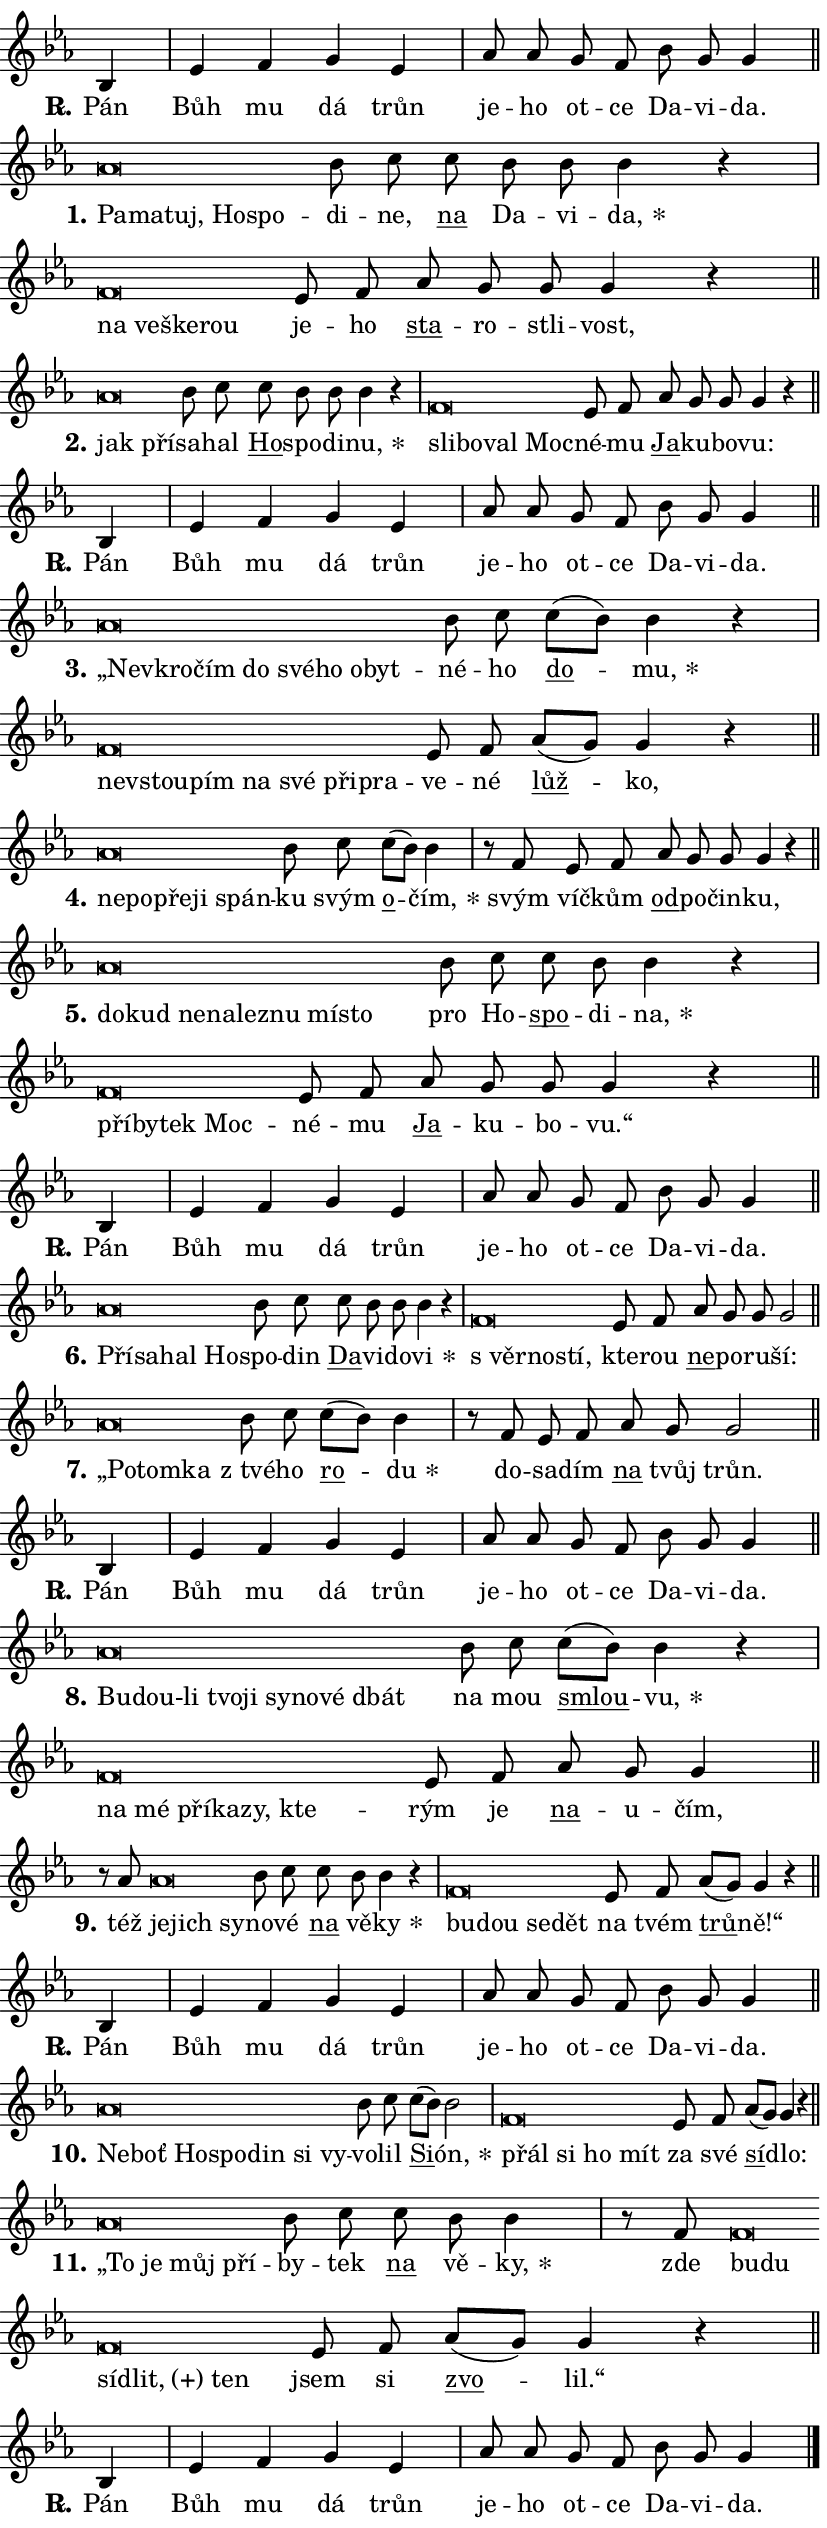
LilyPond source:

\version "2.24.0"
\header { tagline = "" }
\paper {
  indent = 0\cm
  top-margin = 0\cm
  right-margin = 0.13\cm % to fit lyric hyphens
  bottom-margin = 0\cm
  left-margin = 0\cm
  paper-width = 14\cm
  page-breaking = #ly:one-page-breaking
  system-system-spacing.basic-distance = #11
  score-system-spacing.basic-distance = #11
  ragged-last = ##f
}


%% Author: Thomas Morley
%% https://lists.gnu.org/archive/html/lilypond-user/2020-05/msg00002.html
#(define (line-position grob)
"Returns position of @var[grob} in current system:
   @code{'start}, if at first time-step
   @code{'end}, if at last time-step
   @code{'middle} otherwise
"
  (let* ((col (ly:item-get-column grob))
         (ln (ly:grob-object col 'left-neighbor))
         (rn (ly:grob-object col 'right-neighbor))
         (col-to-check-left (if (ly:grob? ln) ln col))
         (col-to-check-right (if (ly:grob? rn) rn col))
         (break-dir-left
           (and
             (ly:grob-property col-to-check-left 'non-musical #f)
             (ly:item-break-dir col-to-check-left)))
         (break-dir-right
           (and
             (ly:grob-property col-to-check-right 'non-musical #f)
             (ly:item-break-dir col-to-check-right))))
        (cond ((eqv? 1 break-dir-left) 'start)
              ((eqv? -1 break-dir-right) 'end)
              (else 'middle))))

#(define (tranparent-at-line-position vctor)
  (lambda (grob)
  "Relying on @code{line-position} select the relevant enry from @var{vctor}.
Used to determine transparency,"
    (case (line-position grob)
      ((end) (not (vector-ref vctor 0)))
      ((middle) (not (vector-ref vctor 1)))
      ((start) (not (vector-ref vctor 2))))))

noteHeadBreakVisibility =
#(define-music-function (break-visibility)(vector?)
"Makes @code{NoteHead}s transparent relying on @var{break-visibility}"
#{
  \override NoteHead.transparent =
    #(tranparent-at-line-position break-visibility)
#})

#(define delete-ledgers-for-transparent-note-heads
  (lambda (grob)
    "Reads whether a @code{NoteHead} is transparent.
If so this @code{NoteHead} is removed from @code{'note-heads} from
@var{grob}, which is supposed to be @code{LedgerLineSpanner}.
As a result ledgers are not printed for this @code{NoteHead}"
    (let* ((nhds-array (ly:grob-object grob 'note-heads))
           (nhds-list
             (if (ly:grob-array? nhds-array)
                 (ly:grob-array->list nhds-array)
                 '()))
           ;; Relies on the transparent-property being done before
           ;; Staff.LedgerLineSpanner.after-line-breaking is executed.
           ;; This is fragile ...
           (to-keep
             (remove
               (lambda (nhd)
                 (ly:grob-property nhd 'transparent #f))
               nhds-list)))
      ;; TODO find a better method to iterate over grob-arrays, similiar
      ;; to filter/remove etc for lists
      ;; For now rebuilt from scratch
      (set! (ly:grob-object grob 'note-heads)  '())
      (for-each
        (lambda (nhd)
          (ly:pointer-group-interface::add-grob grob 'note-heads nhd))
        to-keep))))

squashNotes = {
  \override NoteHead.X-extent = #'(-0.2 . 0.2)
  \override NoteHead.Y-extent = #'(-0.75 . 0)
  \override NoteHead.stencil =
    #(lambda (grob)
       (let ((pos (ly:grob-property grob 'staff-position)))
         (begin
           (if (< pos -7) (display "ERROR: Lower brevis then expected\n") (display ""))
           (if (<= pos -6) ly:text-interface::print ly:note-head::print))))
}
unSquashNotes = {
  \revert NoteHead.X-extent
  \revert NoteHead.Y-extent
  \revert NoteHead.stencil
}

hideNotes = \noteHeadBreakVisibility #begin-of-line-visible
unHideNotes = \noteHeadBreakVisibility #all-visible

% work-around for resetting accidentals
% https://lilypond.org/doc/v2.23/Documentation/notation/displaying-rhythms#unmetered-music
cadenzaMeasure = {
  \cadenzaOff
  \partial 1024 s1024
  \cadenzaOn
}

#(define-markup-command (accent layout props text) (markup?)
  "Underline accented syllable"
  (interpret-markup layout props
    #{\markup \override #'(offset . 4.3) \underline { #text }#}))

responsum = \markup \concat {
  "R" \hspace #-1.05 \path #0.1 #'((moveto 0 0.07) (lineto 0.9 0.8)) \hspace #0.05 "."
}

spaceSize = #0.6828661417322834 % exact space size for TeX Gyre Schola

\layout {
  \context {
    \Staff
    \remove "Time_signature_engraver"
    \override LedgerLineSpanner.after-line-breaking = #delete-ledgers-for-transparent-note-heads
  }
  \context {
    \Lyrics {
      \override LyricSpace.minimum-distance = \spaceSize
      \override LyricText.font-name = #"TeX Gyre Schola"
      \override LyricText.font-size = 1
      \override StanzaNumber.font-name = #"TeX Gyre Schola Bold"
      \override StanzaNumber.font-size = 1
    }
  }
  \context {
    \Score 
    \override NoteHead.text =
      #(lambda (grob) 
        (let ((pos (ly:grob-property grob 'staff-position)))
          #{\markup {
            \combine
              \halign #-0.55 \raise #(if (= pos -6) 0 0.5) \override #'(thickness . 2) \draw-line #'(3.2 . 0)
              \musicglyph "noteheads.sM1"
          }#}))
  }
}

% magnetic-lyrics.ily
%
%   written by
%     Jean Abou Samra <jean@abou-samra.fr>
%     Werner Lemberg <wl@gnu.org>
%
%   adapted by
%     Jiri Hon <jiri.hon@gmail.com>
%
% Version 2022-Apr-15

% https://www.mail-archive.com/lilypond-user@gnu.org/msg149350.html

#(define (Left_hyphen_pointer_engraver context)
   "Collect syllable-hyphen-syllable occurrences in lyrics and store
them in properties.  This engraver only looks to the left.  For
example, if the lyrics input is @code{foo -- bar}, it does the
following.

@itemize @bullet
@item
Set the @code{text} property of the @code{LyricHyphen} grob between
@q{foo} and @q{bar} to @code{foo}.

@item
Set the @code{left-hyphen} property of the @code{LyricText} grob with
text @q{foo} to the @code{LyricHyphen} grob between @q{foo} and
@q{bar}.
@end itemize

Use this auxiliary engraver in combination with the
@code{lyric-@/text::@/apply-@/magnetic-@/offset!} hook."
   (let ((hyphen #f)
         (text #f))
     (make-engraver
      (acknowledgers
       ((lyric-syllable-interface engraver grob source-engraver)
        (set! text grob)))
      (end-acknowledgers
       ((lyric-hyphen-interface engraver grob source-engraver)
        ;(when (not (grob::has-interface grob 'lyric-space-interface))
          (set! hyphen grob)));)
      ((stop-translation-timestep engraver)
       (when (and text hyphen)
         (ly:grob-set-object! text 'left-hyphen hyphen))
       (set! text #f)
       (set! hyphen #f)))))

#(define (lyric-text::apply-magnetic-offset! grob)
   "If the space between two syllables is less than the value in
property @code{LyricText@/.details@/.squash-threshold}, move the right
syllable to the left so that it gets concatenated with the left
syllable.

Use this function as a hook for
@code{LyricText@/.after-@/line-@/breaking} if the
@code{Left_@/hyphen_@/pointer_@/engraver} is active."
   (let ((hyphen (ly:grob-object grob 'left-hyphen #f)))
     (when hyphen
       (let ((left-text (ly:spanner-bound hyphen LEFT)))
         (when (grob::has-interface left-text 'lyric-syllable-interface)
           (let* ((common (ly:grob-common-refpoint grob left-text X))
                  (this-x-ext (ly:grob-extent grob common X))
                  (left-x-ext
                   (begin
                     ;; Trigger magnetism for left-text.
                     (ly:grob-property left-text 'after-line-breaking)
                     (ly:grob-extent left-text common X)))
                  ;; `delta` is the gap width between two syllables.
                  (delta (- (interval-start this-x-ext)
                            (interval-end left-x-ext)))
                  (details (ly:grob-property grob 'details))
                  (threshold (assoc-get 'squash-threshold details 0.2)))
             (when (< delta threshold)
               (let* (;; We have to manipulate the input text so that
                      ;; ligatures crossing syllable boundaries are not
                      ;; disabled.  For languages based on the Latin
                      ;; script this is essentially a beautification.
                      ;; However, for non-Western scripts it can be a
                      ;; necessity.
                      (lt (ly:grob-property left-text 'text))
                      (rt (ly:grob-property grob 'text))
                      (is-space (grob::has-interface hyphen 'lyric-space-interface))
                      (space (if is-space " " ""))
                      (extra-delta (if is-space spaceSize 0))
                      ;; Append new syllable.
                      (ltrt-space (if (and (string? lt) (string? rt))
                                (string-append lt space rt)
                                (make-concat-markup (list lt space rt))))
                      ;; Right-align `ltrt` to the right side.
                      (ltrt-space-markup (grob-interpret-markup
                               grob
                               (make-translate-markup
                                (cons (interval-length this-x-ext) 0)
                                (make-right-align-markup ltrt-space)))))
                 (begin
                   ;; Don't print `left-text`.
                   (ly:grob-set-property! left-text 'stencil #f)
                   ;; Set text and stencil (which holds all collected
                   ;; syllables so far) and shift it to the left.
                   (ly:grob-set-property! grob 'text ltrt-space)
                   (ly:grob-set-property! grob 'stencil ltrt-space-markup)
                   (ly:grob-translate-axis! grob (- (- delta extra-delta)) X))))))))))


#(define (lyric-hyphen::displace-bounds-first grob)
   ;; Make very sure this callback isn't triggered too early.
   (let ((left (ly:spanner-bound grob LEFT))
         (right (ly:spanner-bound grob RIGHT)))
     (ly:grob-property left 'after-line-breaking)
     (ly:grob-property right 'after-line-breaking)
     (ly:lyric-hyphen::print grob)))

squashThreshold = #0.4

\layout {
  \context {
    \Lyrics
    \consists #Left_hyphen_pointer_engraver
    \override LyricText.after-line-breaking =
      #lyric-text::apply-magnetic-offset!
    \override LyricHyphen.stencil = #lyric-hyphen::displace-bounds-first
    \override LyricText.details.squash-threshold = \squashThreshold
    \override LyricHyphen.minimum-distance = 0
    \override LyricHyphen.minimum-length = \squashThreshold
  }
}

squashText = \override LyricText.details.squash-threshold = 9999
unSquashText = \override LyricText.details.squash-threshold = \squashThreshold

leftText = \override LyricText.self-alignment-X = #LEFT
unLeftText = \revert LyricText.self-alignment-X

starOffset = #(lambda (grob) 
                (let ((x_offset (ly:self-alignment-interface::aligned-on-x-parent grob)))
                  (if (= x_offset 0) 0 (+ x_offset 1.2))))

star = #(define-music-function (syllable)(string?)
"Append star separator at the end of a syllable"
#{
  \once \override LyricText.X-offset = #starOffset
  \lyricmode { \markup {
    #syllable
    \override #'((font-name . "TeX Gyre Schola Bold")) \hspace #0.2 \lower #0.65 \larger "*"
  } }
#})

starAccent = #(define-music-function (syllable)(string?)
"Append star separator at the end of a syllable and make accent"
#{
  \once \override LyricText.X-offset = #starOffset
  \lyricmode { \markup {
    \accent #syllable
    \override #'((font-name . "TeX Gyre Schola Bold")) \hspace #0.2 \lower #0.65 \larger "*"
  } }
#})

breath = #(define-music-function (syllable)(string?)
"Append breathing indicator at the end of a syllable"
#{
  \lyricmode { \markup { #syllable "+" } }
#})

optionalBreath = #(define-music-function (syllable)(string?)
"Append optional breathing indicator at the end of a syllable"
#{
  \lyricmode { \markup { #syllable "(+)" } }
#})


\score {
    <<
        \new Voice = "melody" { \cadenzaOn \key es \major \relative { bes4 \cadenzaMeasure \bar "|" es f g es \cadenzaMeasure \bar "|" as8 as g f bes g g4 \cadenzaMeasure \bar "||" \break } }
        \new Lyrics \lyricsto "melody" { \lyricmode { \set stanza = \responsum
Pán Bůh mu dá trůn je -- ho ot -- ce Da -- vi -- da. } }
    >>
    \layout {}
}

\score {
    <<
        \new Voice = "melody" { \cadenzaOn \key es \major \relative { \squashNotes as'\breve*1/16 \hideNotes \breve*1/16 \bar "" \breve*1/16 \bar "" \breve*1/16 \breve*1/16 \bar "" \unHideNotes \unSquashNotes bes8 c \bar "" c bes bes bes4 r \cadenzaMeasure \bar "|" \squashNotes f\breve*1/16 \hideNotes \breve*1/16 \bar "" \breve*1/16 \breve*1/16 \bar "" \unHideNotes \unSquashNotes es8 f \bar "" as g g g4 r \cadenzaMeasure \bar "||" \break } }
        \new Lyrics \lyricsto "melody" { \lyricmode { \set stanza = "1."
\leftText Pa -- \squashText ma -- tuj, Ho -- spo -- \unLeftText \unSquashText di -- ne, \markup \accent na Da -- vi -- \star da, \leftText na \squashText ve -- ške -- rou \unLeftText \unSquashText je -- ho \markup \accent sta -- ro -- stli -- vost, } }
    >>
    \layout {}
}

\score {
    <<
        \new Voice = "melody" { \cadenzaOn \key es \major \relative { \squashNotes as'\breve*1/16 \hideNotes \breve*1/16 \bar "" \unHideNotes \unSquashNotes bes8 c \bar "" c bes bes bes4 r \cadenzaMeasure \bar "|" \squashNotes f\breve*1/16 \hideNotes \breve*1/16 \bar "" \breve*1/16 \breve*1/16 \bar "" \unHideNotes \unSquashNotes es8 f \bar "" as g g g4 r \cadenzaMeasure \bar "||" \break } }
        \new Lyrics \lyricsto "melody" { \lyricmode { \set stanza = "2."
\leftText jak \squashText pří -- \unLeftText \unSquashText sa -- hal \markup \accent Ho -- spo -- di -- \star nu, \leftText sli -- \squashText bo -- val Moc -- \unLeftText \unSquashText né -- mu \markup \accent Ja -- ku -- bo -- vu: } }
    >>
    \layout {}
}

\score {
    <<
        \new Voice = "melody" { \cadenzaOn \key es \major \relative { bes4 \cadenzaMeasure \bar "|" es f g es \cadenzaMeasure \bar "|" as8 as g f bes g g4 \cadenzaMeasure \bar "||" \break } }
        \new Lyrics \lyricsto "melody" { \lyricmode { \set stanza = \responsum
Pán Bůh mu dá trůn je -- ho ot -- ce Da -- vi -- da. } }
    >>
    \layout {}
}

\score {
    <<
        \new Voice = "melody" { \cadenzaOn \key es \major \relative { \squashNotes as'\breve*1/16 \hideNotes \breve*1/16 \bar "" \breve*1/16 \bar "" \breve*1/16 \bar "" \breve*1/16 \bar "" \breve*1/16 \bar "" \breve*1/16 \breve*1/16 \bar "" \unHideNotes \unSquashNotes bes8 c \bar "" c[( bes)] bes4 r \cadenzaMeasure \bar "|" \squashNotes f\breve*1/16 \hideNotes \breve*1/16 \bar "" \breve*1/16 \bar "" \breve*1/16 \bar "" \breve*1/16 \bar "" \breve*1/16 \breve*1/16 \bar "" \unHideNotes \unSquashNotes es8 f \bar "" as[( g)] g4 r \cadenzaMeasure \bar "||" \break } }
        \new Lyrics \lyricsto "melody" { \lyricmode { \set stanza = "3."
\leftText „Ne -- \squashText vkro -- čím do své -- ho o -- byt -- \unLeftText \unSquashText né -- ho \markup \accent do -- \star mu, \leftText ne -- \squashText vstou -- pím na své při -- pra -- \unLeftText \unSquashText ve -- né \markup \accent lůž -- ko, } }
    >>
    \layout {}
}

\score {
    <<
        \new Voice = "melody" { \cadenzaOn \key es \major \relative { \squashNotes as'\breve*1/16 \hideNotes \breve*1/16 \bar "" \breve*1/16 \bar "" \breve*1/16 \breve*1/16 \bar "" \unHideNotes \unSquashNotes bes8 c \bar "" c[( bes)] bes4 \cadenzaMeasure \bar "|" r8 f8 es8 f \bar "" as g g g4 r \cadenzaMeasure \bar "||" \break } }
        \new Lyrics \lyricsto "melody" { \lyricmode { \set stanza = "4."
\leftText ne -- \squashText po -- pře -- ji spán -- \unLeftText \unSquashText ku svým \markup \accent o -- \star čím, svým víč -- kům \markup \accent od -- po -- čin -- ku, } }
    >>
    \layout {}
}

\score {
    <<
        \new Voice = "melody" { \cadenzaOn \key es \major \relative { \squashNotes as'\breve*1/16 \hideNotes \breve*1/16 \bar "" \breve*1/16 \bar "" \breve*1/16 \bar "" \breve*1/16 \bar "" \breve*1/16 \bar "" \breve*1/16 \breve*1/16 \bar "" \unHideNotes \unSquashNotes bes8 c \bar "" c bes bes4 r \cadenzaMeasure \bar "|" \squashNotes f\breve*1/16 \hideNotes \breve*1/16 \bar "" \breve*1/16 \breve*1/16 \bar "" \unHideNotes \unSquashNotes es8 f \bar "" as g g g4 r \cadenzaMeasure \bar "||" \break } }
        \new Lyrics \lyricsto "melody" { \lyricmode { \set stanza = "5."
\leftText do -- \squashText kud ne -- na -- lez -- nu mí -- sto \unLeftText \unSquashText pro Ho -- \markup \accent spo -- di -- \star na, \leftText pří -- \squashText by -- tek Moc -- \unLeftText \unSquashText né -- mu \markup \accent Ja -- ku -- bo -- vu.“ } }
    >>
    \layout {}
}

\score {
    <<
        \new Voice = "melody" { \cadenzaOn \key es \major \relative { bes4 \cadenzaMeasure \bar "|" es f g es \cadenzaMeasure \bar "|" as8 as g f bes g g4 \cadenzaMeasure \bar "||" \break } }
        \new Lyrics \lyricsto "melody" { \lyricmode { \set stanza = \responsum
Pán Bůh mu dá trůn je -- ho ot -- ce Da -- vi -- da. } }
    >>
    \layout {}
}

\score {
    <<
        \new Voice = "melody" { \cadenzaOn \key es \major \relative { \squashNotes as'\breve*1/16 \hideNotes \breve*1/16 \bar "" \breve*1/16 \breve*1/16 \bar "" \unHideNotes \unSquashNotes bes8 c \bar "" c bes bes bes4 r \cadenzaMeasure \bar "|" \squashNotes f\breve*1/16 \hideNotes \breve*1/16 \breve*1/16 \bar "" \unHideNotes \unSquashNotes es8 f \bar "" as g g g2 \cadenzaMeasure \bar "||" \break } }
        \new Lyrics \lyricsto "melody" { \lyricmode { \set stanza = "6."
\leftText Pří -- \squashText sa -- hal Ho -- \unLeftText \unSquashText spo -- din \markup \accent Da -- vi -- do -- \star vi \leftText "s věr" -- \squashText no -- stí, \unLeftText \unSquashText kte -- rou \markup \accent ne -- po -- ru -- ší: } }
    >>
    \layout {}
}

\score {
    <<
        \new Voice = "melody" { \cadenzaOn \key es \major \relative { \squashNotes as'\breve*1/16 \hideNotes \breve*1/16 \breve*1/16 \bar "" \unHideNotes \unSquashNotes bes8 c \bar "" c[( bes)] bes4 \cadenzaMeasure \bar "|" r8 f es8 f \bar "" as g g2 \cadenzaMeasure \bar "||" \break } }
        \new Lyrics \lyricsto "melody" { \lyricmode { \set stanza = "7."
\leftText „Po -- \squashText tom -- ka \unLeftText \unSquashText "z tvé" -- ho \markup \accent ro -- \star du do -- sa -- dím \markup \accent na tvůj trůn. } }
    >>
    \layout {}
}

\score {
    <<
        \new Voice = "melody" { \cadenzaOn \key es \major \relative { bes4 \cadenzaMeasure \bar "|" es f g es \cadenzaMeasure \bar "|" as8 as g f bes g g4 \cadenzaMeasure \bar "||" \break } }
        \new Lyrics \lyricsto "melody" { \lyricmode { \set stanza = \responsum
Pán Bůh mu dá trůn je -- ho ot -- ce Da -- vi -- da. } }
    >>
    \layout {}
}

\score {
    <<
        \new Voice = "melody" { \cadenzaOn \key es \major \relative { \squashNotes as'\breve*1/16 \hideNotes \breve*1/16 \bar "" \breve*1/16 \bar "" \breve*1/16 \bar "" \breve*1/16 \bar "" \breve*1/16 \bar "" \breve*1/16 \breve*1/16 \bar "" \unHideNotes \unSquashNotes bes8 c \bar "" c[( bes)] bes4 r \cadenzaMeasure \bar "|" \squashNotes f\breve*1/16 \hideNotes \breve*1/16 \bar "" \breve*1/16 \bar "" \breve*1/16 \bar "" \breve*1/16 \breve*1/16 \bar "" \unHideNotes \unSquashNotes es8 f \bar "" as g g4 \cadenzaMeasure \bar "||" \break } }
        \new Lyrics \lyricsto "melody" { \lyricmode { \set stanza = "8."
\leftText Bu -- \squashText dou-li tvo -- ji sy -- no -- vé dbát \unLeftText \unSquashText na mou \markup \accent smlou -- \star vu, \leftText na \squashText mé pří -- ka -- zy, kte -- \unLeftText \unSquashText rým je \markup \accent na -- u -- čím, } }
    >>
    \layout {}
}

\score {
    <<
        \new Voice = "melody" { \cadenzaOn \key es \major \relative { r8 as'8 \squashNotes as\breve*1/16 \hideNotes \breve*1/16 \breve*1/16 \bar "" \unHideNotes \unSquashNotes bes8 c \bar "" c bes bes4 r \cadenzaMeasure \bar "|" \squashNotes f\breve*1/16 \hideNotes \breve*1/16 \bar "" \breve*1/16 \breve*1/16 \bar "" \unHideNotes \unSquashNotes es8 f \bar "" as[( g)] g4 r \cadenzaMeasure \bar "||" \break } }
        \new Lyrics \lyricsto "melody" { \lyricmode { \set stanza = "9."
též \leftText je -- \squashText jich sy -- \unLeftText \unSquashText no -- vé \markup \accent na vě -- \star ky \leftText bu -- \squashText dou se -- dět \unLeftText \unSquashText na tvém \markup \accent trů -- ně!“ } }
    >>
    \layout {}
}

\score {
    <<
        \new Voice = "melody" { \cadenzaOn \key es \major \relative { bes4 \cadenzaMeasure \bar "|" es f g es \cadenzaMeasure \bar "|" as8 as g f bes g g4 \cadenzaMeasure \bar "||" \break } }
        \new Lyrics \lyricsto "melody" { \lyricmode { \set stanza = \responsum
Pán Bůh mu dá trůn je -- ho ot -- ce Da -- vi -- da. } }
    >>
    \layout {}
}

\score {
    <<
        \new Voice = "melody" { \cadenzaOn \key es \major \relative { \squashNotes as'\breve*1/16 \hideNotes \breve*1/16 \bar "" \breve*1/16 \bar "" \breve*1/16 \bar "" \breve*1/16 \bar "" \breve*1/16 \breve*1/16 \bar "" \unHideNotes \unSquashNotes bes8 c \bar "" c[( bes)] bes2 \cadenzaMeasure \bar "|" \squashNotes f\breve*1/16 \hideNotes \breve*1/16 \bar "" \breve*1/16 \breve*1/16 \bar "" \unHideNotes \unSquashNotes es8 f \bar "" as[( g)] g4 r \cadenzaMeasure \bar "||" \break } }
        \new Lyrics \lyricsto "melody" { \lyricmode { \set stanza = "10."
\leftText Ne -- \squashText boť Ho -- spo -- din si vy -- \unLeftText \unSquashText vo -- lil \markup \accent Si -- \star ón, \leftText přál \squashText si ho mít \unLeftText \unSquashText za své \markup \accent sí -- dlo: } }
    >>
    \layout {}
}

\score {
    <<
        \new Voice = "melody" { \cadenzaOn \key es \major \relative { \squashNotes as'\breve*1/16 \hideNotes \breve*1/16 \bar "" \breve*1/16 \breve*1/16 \bar "" \unHideNotes \unSquashNotes bes8 c \bar "" c bes bes4 \cadenzaMeasure \bar "|" r8 f8 \squashNotes f\breve*1/16 \hideNotes \breve*1/16 \bar "" \breve*1/16 \bar "" \breve*1/16 \breve*1/16 \bar "" \unHideNotes \unSquashNotes es8 f \bar "" as[( g)] g4 r \cadenzaMeasure \bar "||" \break } }
        \new Lyrics \lyricsto "melody" { \lyricmode { \set stanza = "11."
\leftText „To \squashText je můj pří -- \unLeftText \unSquashText by -- tek \markup \accent na vě -- \star ky, zde \leftText bu -- \squashText du sí -- \optionalBreath dlit, ten \unLeftText \unSquashText jsem si \markup \accent zvo -- lil.“ } }
    >>
    \layout {}
}

\score {
    <<
        \new Voice = "melody" { \cadenzaOn \key es \major \relative { bes4 \cadenzaMeasure \bar "|" es f g es \cadenzaMeasure \bar "|" as8 as g f bes g g4 \cadenzaMeasure \bar "||" \break } \bar "|." }
        \new Lyrics \lyricsto "melody" { \lyricmode { \set stanza = \responsum
Pán Bůh mu dá trůn je -- ho ot -- ce Da -- vi -- da. } }
    >>
    \layout {}
}
